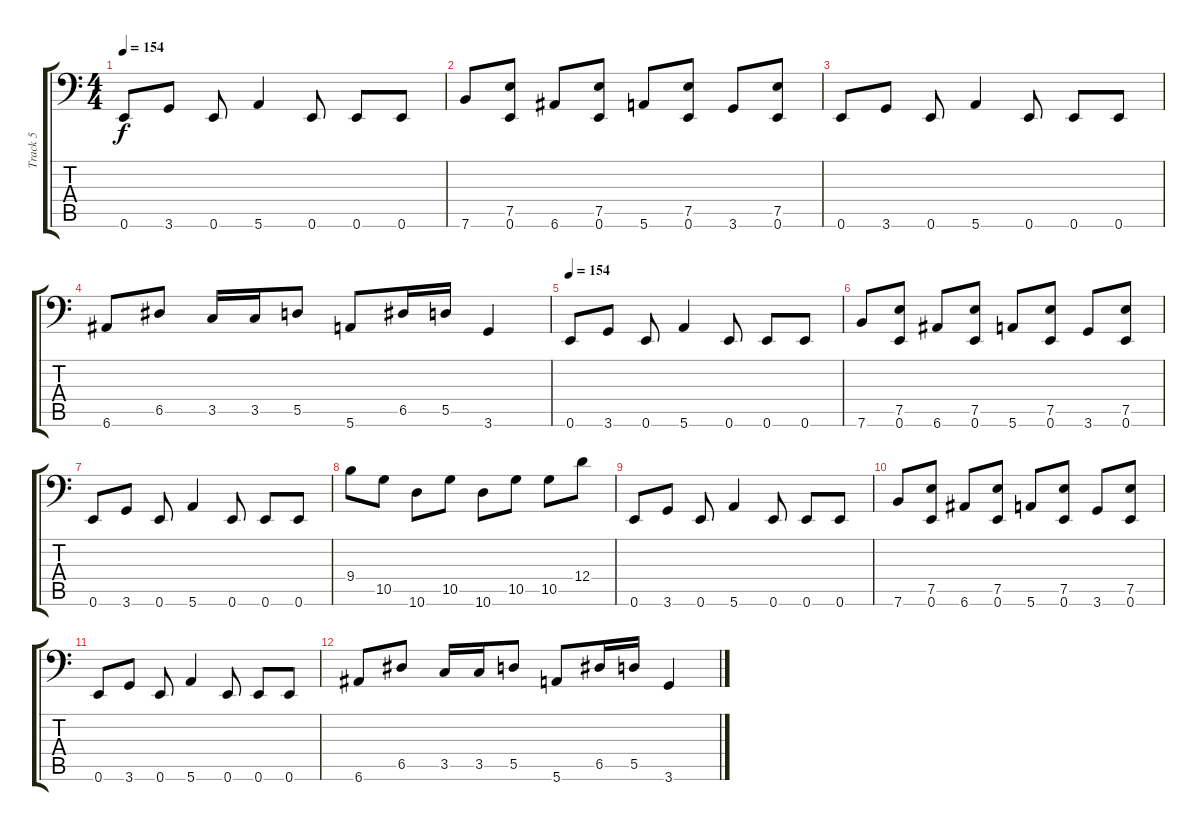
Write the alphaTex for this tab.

\track ("Track 5" "Track 5") {instrument electricbassfinger}
\staff {score tabs}
\tuning (E3 B2 G2 D2 A1 E1) {hide}
\ts (4 4)
\tempo 154
\clef f4
\ks c
0.6.8{dy f} 3.6.8 0.6.8 5.6.4 0.6.8 0.6.8 0.6.8 |
7.6.8 (7.5 0.6).8 6.6.8 (7.5 0.6).8 5.6.8 (7.5 0.6).8 3.6.8 (7.5 0.6).8 |
0.6.8 3.6.8 0.6.8 5.6.4 0.6.8 0.6.8 0.6.8 |
6.6.8 6.5.8 3.5.16 3.5.16 5.5.8 5.6.8 6.5.16 5.5.16 3.6.4 |
\tempo 154
0.6.8 3.6.8 0.6.8 5.6.4 0.6.8 0.6.8 0.6.8 |
7.6.8 (7.5 0.6).8 6.6.8 (7.5 0.6).8 5.6.8 (7.5 0.6).8 3.6.8 (7.5 0.6).8 |
0.6.8 3.6.8 0.6.8 5.6.4 0.6.8 0.6.8 0.6.8 |
9.4.8 10.5.8 10.6.8 10.5.8 10.6.8 10.5.8 10.5.8 12.4.8 |
0.6.8 3.6.8 0.6.8 5.6.4 0.6.8 0.6.8 0.6.8 |
7.6.8 (7.5 0.6).8 6.6.8 (7.5 0.6).8 5.6.8 (7.5 0.6).8 3.6.8 (7.5 0.6).8 |
0.6.8 3.6.8 0.6.8 5.6.4 0.6.8 0.6.8 0.6.8 |
6.6.8 6.5.8 3.5.16 3.5.16 5.5.8 5.6.8 6.5.16 5.5.16 3.6.4
